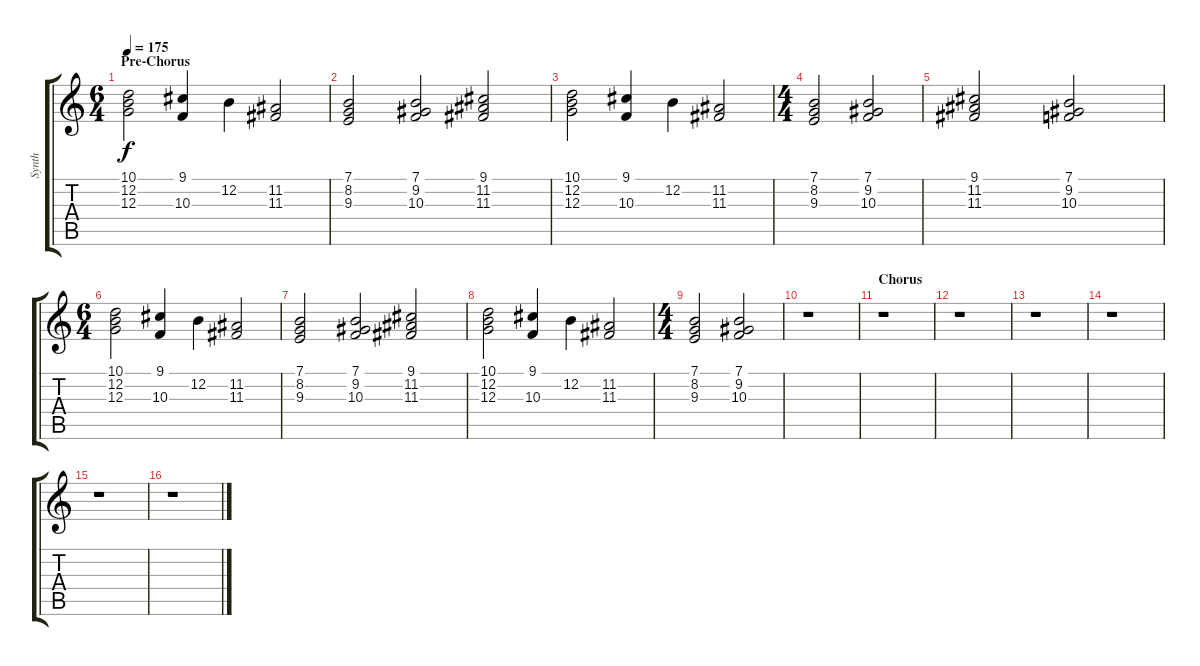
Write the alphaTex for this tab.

\track ("Synth" "Synth") {instrument stringensemble1}
\staff {score tabs}
\tuning (E4 B3 G3 D3 A2 E2) {hide}
\ts (6 4)
\section ("" "Pre-Chorus")
\tempo 175
\clef g2
\ks c
(10.1 12.2 12.3).2{dy f} (9.1 10.3).4 12.2.4 (11.2 11.3).2 |
(7.1 8.2 9.3).2 (7.1 9.2 10.3).2 (9.1 11.2 11.3).2 |
(10.1 12.2 12.3).2 (9.1 10.3).4 12.2.4 (11.2 11.3).2 |
\ts (4 4)
(7.1 8.2 9.3).2 (7.1 9.2 10.3).2 |
(9.1 11.2 11.3).2 (7.1 9.2 10.3).2 |
\ts (6 4)
(10.1 12.2 12.3).2 (9.1 10.3).4 12.2.4 (11.2 11.3).2 |
(7.1 8.2 9.3).2 (7.1 9.2 10.3).2 (9.1 11.2 11.3).2 |
(10.1 12.2 12.3).2 (9.1 10.3).4 12.2.4 (11.2 11.3).2 |
\ts (4 4)
(7.1 8.2 9.3).2 (7.1 9.2 10.3).2 |
r.1 |
\section ("" "Chorus")
r.1 |
r.1 |
r.1 |
r.1 |
r.1 |
r.1
